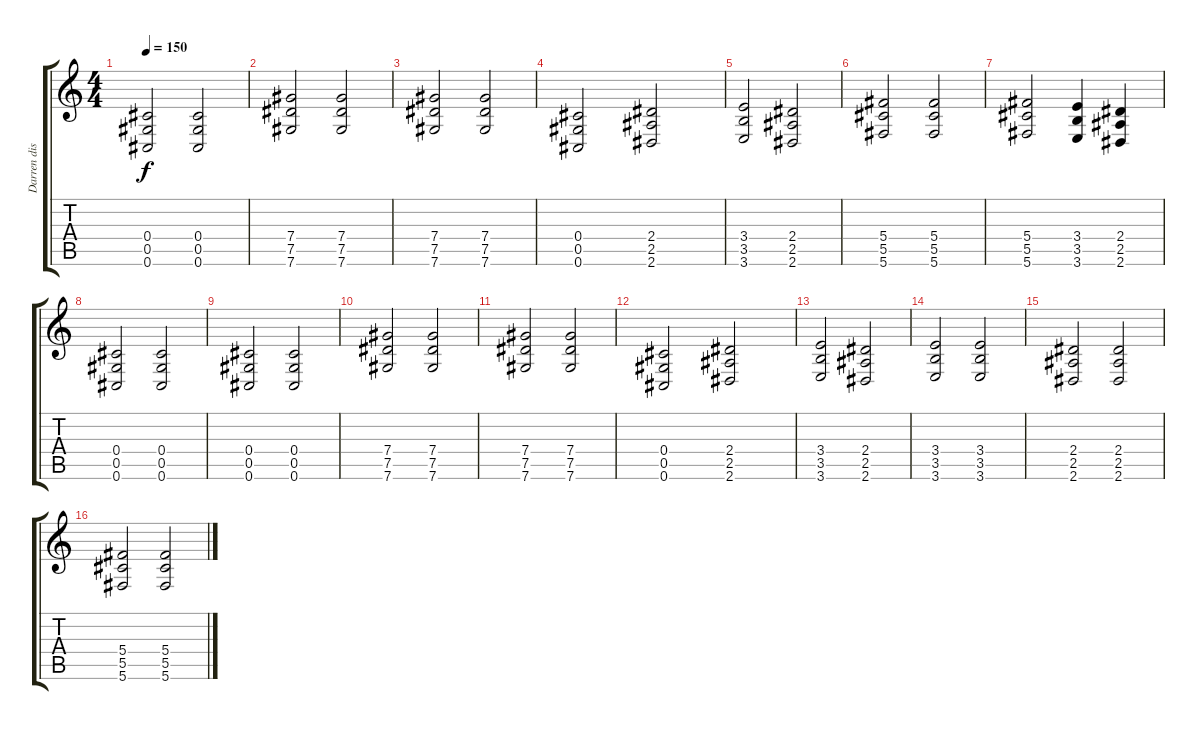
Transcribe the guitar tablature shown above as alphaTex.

\track ("Darren distorted" "Darren dis") {instrument overdrivenguitar}
\staff {score tabs}
\tuning (Eb4 Bb3 Gb3 Db3 Ab2 Db2) {hide}
\ts (4 4)
\tempo 150
\clef g2
\ks c
(0.4 0.5 0.6).2{dy f} (0.4 0.5 0.6).2 |
(7.4 7.5 7.6).2 (7.4 7.5 7.6).2 |
(7.4 7.5 7.6).2 (7.4 7.5 7.6).2 |
(0.4 0.5 0.6).2 (2.4 2.5 2.6).2 |
(3.4 3.5 3.6).2 (2.4 2.5 2.6).2 |
(5.4 5.5 5.6).2 (5.4 5.5 5.6).2 |
(5.4 5.5 5.6).2 (3.4 3.5 3.6).4 (2.4 2.5 2.6).4 |
(0.4 0.5 0.6).2 (0.4 0.5 0.6).2 |
(0.4 0.5 0.6).2 (0.4 0.5 0.6).2 |
(7.4 7.5 7.6).2 (7.4 7.5 7.6).2 |
(7.4 7.5 7.6).2 (7.4 7.5 7.6).2 |
(0.4 0.5 0.6).2 (2.4 2.5 2.6).2 |
(3.4 3.5 3.6).2 (2.4 2.5 2.6).2 |
(3.4 3.5 3.6).2 (3.4 3.5 3.6).2 |
(2.4 2.5 2.6).2 (2.4 2.5 2.6).2 |
(5.4 5.5 5.6).2 (5.4 5.5 5.6).2
